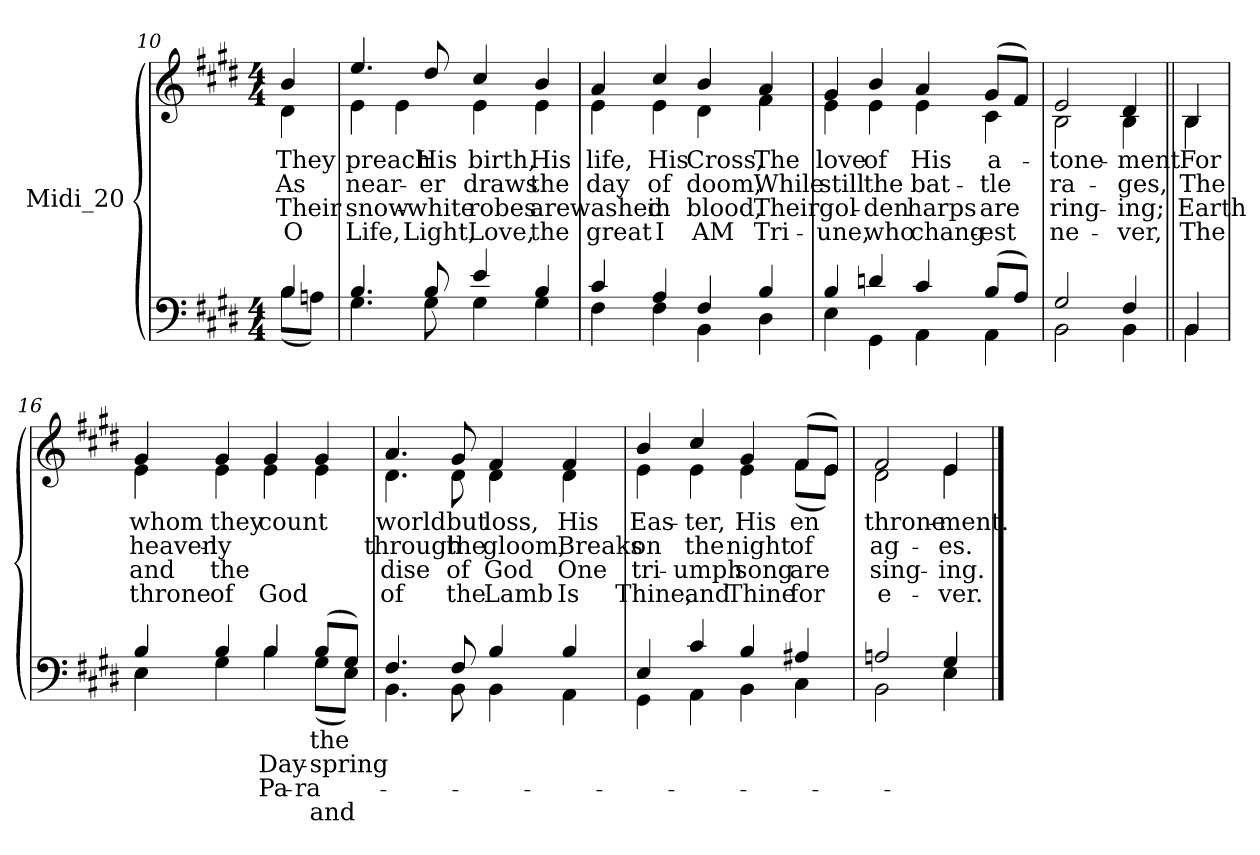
**kern	**text	**text	**text	**text	**kern	**text	**text	**text	**text
*part2	*part2	*part2	*part2	*part2	*part1	*part1	*part1	*part1	*part1
*staff2	*staff2	*staff2	*staff2	*staff2	*staff1	*staff1	*staff1	*staff1	*staff1
*I"Midi_20	*	*	*	*	*I"Midi_20	*	*	*	*
!!LO:LB:g=z
*clefF4	*	*	*	*	*clefG2	*	*	*	*
*k[f#c#g#d#]	*	*	*	*	*k[f#c#g#d#]	*	*	*	*
*E:	*	*	*	*	*E:	*	*	*	*
*M4/4	*	*	*	*	*M4/4	*	*	*	*
=10	=10	=10	=10	=10	=10	=10	=10	=10	=10
*^	*	*	*	*	*	*	*	*	*
!	!	!	!	!	!	!	!LO:LY:b	!LO:LY:b	!LO:LY:b	!LO:LY:b
*	*	*	*	*	*	*^	*	*	*	*
4B/	(<8B\L	.	.	.	.	4b/	4d#\	They	As	Their	O
.	8An\J)	.	.	.	.	.	.	.	.	.	.
=11	=11	=11	=11	=11	=11	=11	=11	=11	=11	=11	=11
!	!	!	!	!	!	!	!	!LO:LY:b	!LO:LY:b	!LO:LY:b	!LO:LY:b
4.B/	4.G#\	.	.	.	.	4.ee/	4e\	preach	near-	-snow-	-Life,
.	.	.	.	.	.	.	4e\	.	.	.	.
!	!	!	!	!	!	!	!	!LO:LY:b	!LO:LY:b	!LO:LY:b	!LO:LY:b
8B/	8G#\	.	.	.	.	8dd#/	.	His	er	white	Light,
!	!	!	!	!	!	!	!	!LO:LY:b	!LO:LY:b	!LO:LY:b	!LO:LY:b
4e/	4G#\	.	.	.	.	4cc#/	4e\	birth,	draws	robes	Love,
!	!	!	!	!	!	!	!	!LO:LY:b	!LO:LY:b	!LO:LY:b	!LO:LY:b
4B/	4G#\	.	.	.	.	4b/	4e\	His	the	are	the
=12	=12	=12	=12	=12	=12	=12	=12	=12	=12	=12	=12
!	!	!	!	!	!	!	!	!LO:LY:b	!LO:LY:b	!LO:LY:b	!LO:LY:b
4c#/	4F#\	.	.	.	.	4a/	4e\	life,	day	washed	great
!	!	!	!	!	!	!	!	!LO:LY:b	!LO:LY:b	!LO:LY:b	!LO:LY:b
4A/	4F#\	.	.	.	.	4cc#/	4e\	His	of	in	I
!	!	!	!	!	!	!	!	!LO:LY:b	!LO:LY:b	!LO:LY:b	!LO:LY:b
4F#/	4BB\	.	.	.	.	4b/	4d#\	Cross,	doom,	blood,	AM
!	!	!	!	!	!	!	!	!LO:LY:b	!LO:LY:b	!LO:LY:b	!LO:LY:b
4B/	4D#\	.	.	.	.	4a/	4f#\	The	While	Their	Tri-
=13	=13	=13	=13	=13	=13	=13	=13	=13	=13	=13	=13
!	!	!	!	!	!	!	!	!LO:LY:b	!LO:LY:b	!LO:LY:b	!LO:LY:b
4B/	4E\	.	.	.	.	4g#/	4e\	-love	still	gol-	-une,
!	!	!	!	!	!	!	!	!LO:LY:b	!LO:LY:b	!LO:LY:b	!LO:LY:b
4dn/	4GG#\	.	.	.	.	4b/	4e\	of	the	den	who
!	!	!	!	!	!	!	!	!LO:LY:b	!LO:LY:b	!LO:LY:b	!LO:LY:b
4c#/	4AA\	.	.	.	.	4a/	4e\	His	bat-	-harps	chang-
!	!	!	!	!	!	!	!	!LO:LY:b	!LO:LY:b	!LO:LY:b	!LO:LY:b
(>8B/L	4AA\	.	.	.	.	(>8g#/L	4c#\	-a-	tle	are	est
8A/J)	.	.	.	.	.	8f#/J)	.	.	.	.	.
=14	=14	=14	=14	=14	=14	=14	=14	=14	=14	=14	=14
!	!	!	!	!	!	!	!	!LO:LY:b	!LO:LY:b	!LO:LY:b	!LO:LY:b
2G#/	2BB\	.	.	.	.	2e/	2B\	tone-	-ra-	-ring-	-ne-
!	!	!	!	!	!	!	!	!LO:LY:b	!LO:LY:b	!LO:LY:b	!LO:LY:b
4F#/	4BB\	.	.	.	.	4d#/	4B\	-ment	ges,	ing;	ver,
!!LO:LB:g=z	!!
=15||	=15||	=15||	=15||	=15||	=15||	=15||	=15||	=15||	=15||	=15||	=15||
!	!	!	!	!	!	!	!	!LO:LY:b	!LO:LY:b	!LO:LY:b	!LO:LY:b
4BB/	4BB\	.	.	.	.	4B/	4B\	For	The	Earth	The
=16	=16	=16	=16	=16	=16	=16	=16	=16	=16	=16	=16
!	!	!	!	!	!	!	!	!LO:LY:b	!LO:LY:b	!LO:LY:b	!LO:LY:b
4B/	4E\	.	.	.	.	4g#/	4e\	whom	heaven-	-and	throne
!	!	!	!	!	!	!	!	!LO:LY:b	!LO:LY:b	!LO:LY:b	!LO:LY:b
4B/	4G#\	.	.	.	.	4g#/	4e\	they	ly	the	of
!	!	!	!LO:LY:a	!LO:LY:a	!	!	!	!LO:LY:b	!	!	!LO:LY:b
4B/	4B\	.	Day-	-Pa-	.	4g#/	4e\	count	.	.	God
!	!	!LO:LY:a	!LO:LY:a	!LO:LY:a	!LO:LY:a	!	!	!	!	!	!
(>8B/L	(<8G#\L	-the	spring	ra-	and	4g#/	4e\	.	.	.	.
8G#/J)	8E\J)	.	.	.	.	.	.	.	.	.	.
=17	=17	=17	=17	=17	=17	=17	=17	=17	=17	=17	=17
!	!	!	!	!	!	!	!	!LO:LY:b	!LO:LY:b	!LO:LY:b	!LO:LY:b
4.F#/	4.BB\	.	.	.	.	4.a/	4.d#\	world	through	dise	of
!	!	!	!	!	!	!	!	!LO:LY:b	!LO:LY:b	!LO:LY:b	!LO:LY:b
8F#/	8BB\	.	.	.	.	8g#/	8d#\	but	the	of	the
!	!	!	!	!	!	!	!	!LO:LY:b	!LO:LY:b	!LO:LY:b	!LO:LY:b
4B/	4BB\	.	.	.	.	4f#/	4d#\	loss,	gloom,	God	Lamb
!	!	!	!	!	!	!	!	!LO:LY:b	!LO:LY:b	!LO:LY:b	!LO:LY:b
4B/	4AA\	.	.	.	.	4f#/	4d#\	His	Breaks	One	Is
=18	=18	=18	=18	=18	=18	=18	=18	=18	=18	=18	=18
!	!	!	!	!	!	!	!	!LO:LY:b	!LO:LY:b	!LO:LY:b	!LO:LY:b
4E/	4GG#\	.	.	.	.	4b/	4e\	Eas-	-on	tri-	-Thine,
!	!	!	!	!	!	!	!	!LO:LY:b	!LO:LY:b	!LO:LY:b	!LO:LY:b
4c#/	4AA\	.	.	.	.	4cc#/	4e\	ter,	the	umph	and
!	!	!	!	!	!	!	!	!LO:LY:b	!LO:LY:b	!LO:LY:b	!LO:LY:b
4B/	4BB\	.	.	.	.	4g#/	4e\	His	night	song	Thine
!	!	!	!	!	!	!	!	!LO:LY:b	!LO:LY:b	!LO:LY:b	!LO:LY:b
4A#X/	4C#\	.	.	.	.	(>8f#/L	(<8f#\L	en	of	are	for
.	.	.	.	.	.	8e/J)	8e\J)	.	.	.	.
=19	=19	=19	=19	=19	=19	=19	=19	=19	=19	=19	=19
!	!	!	!	!	!	!	!	!LO:LY:b	!LO:LY:b	!LO:LY:b	!LO:LY:b
2An/	2BB\	.	.	.	.	2f#/	2d#\	throne-	-ag-	-sing-	-e-
!	!	!	!	!	!	!	!	!LO:LY:b	!LO:LY:b	!LO:LY:b	!LO:LY:b
4G#/	4E\	.	.	.	.	4e/	4e\	-ment.	es.	ing.	ver.
*v	*v	*	*	*	*	*	*	*	*	*	*
*	*	*	*	*	*v	*v	*	*	*	*
==	==	==	==	==	==	==	==	==	==
*-	*-	*-	*-	*-	*-	*-	*-	*-	*-
